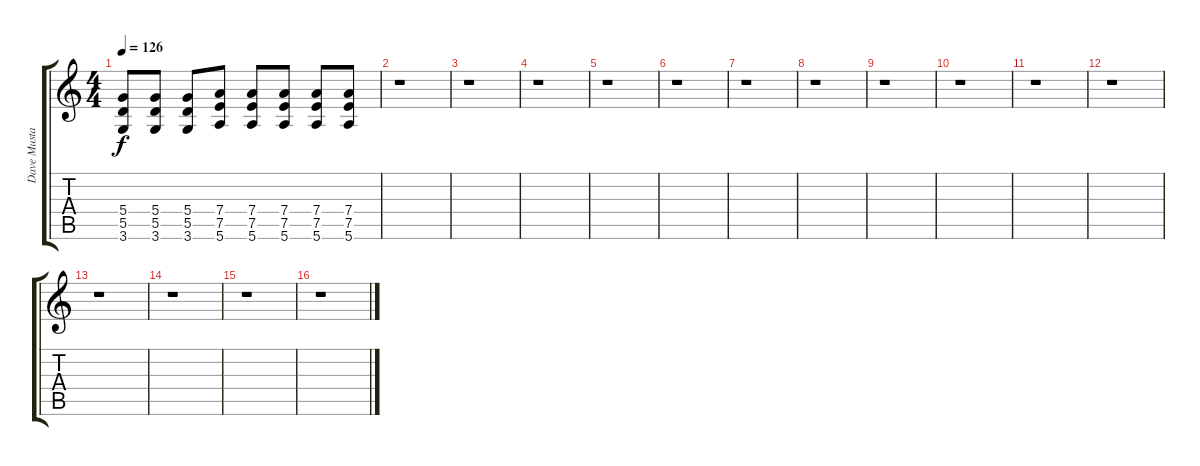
\track ("Dave Mustaine" "Dave Musta") {instrument distortionguitar}
\staff {score tabs}
\tuning (E4 B3 G3 D3 A2 E2) {hide}
\ts (4 4)
\tempo 126
\clef g2
\ks c
(5.4 5.5 3.6).8{dy f} (5.4 5.5 3.6).8 (5.4 5.5 3.6).8 (7.4 7.5 5.6).8 (7.4 7.5 5.6).8 (7.4 7.5 5.6).8 (7.4 7.5 5.6).8 (7.4 7.5 5.6).8 |
r.1 |
r.1 |
r.1 |
r.1 |
r.1 |
r.1 |
r.1 |
r.1 |
r.1 |
r.1 |
r.1 |
r.1 |
r.1 |
r.1 |
r.1
